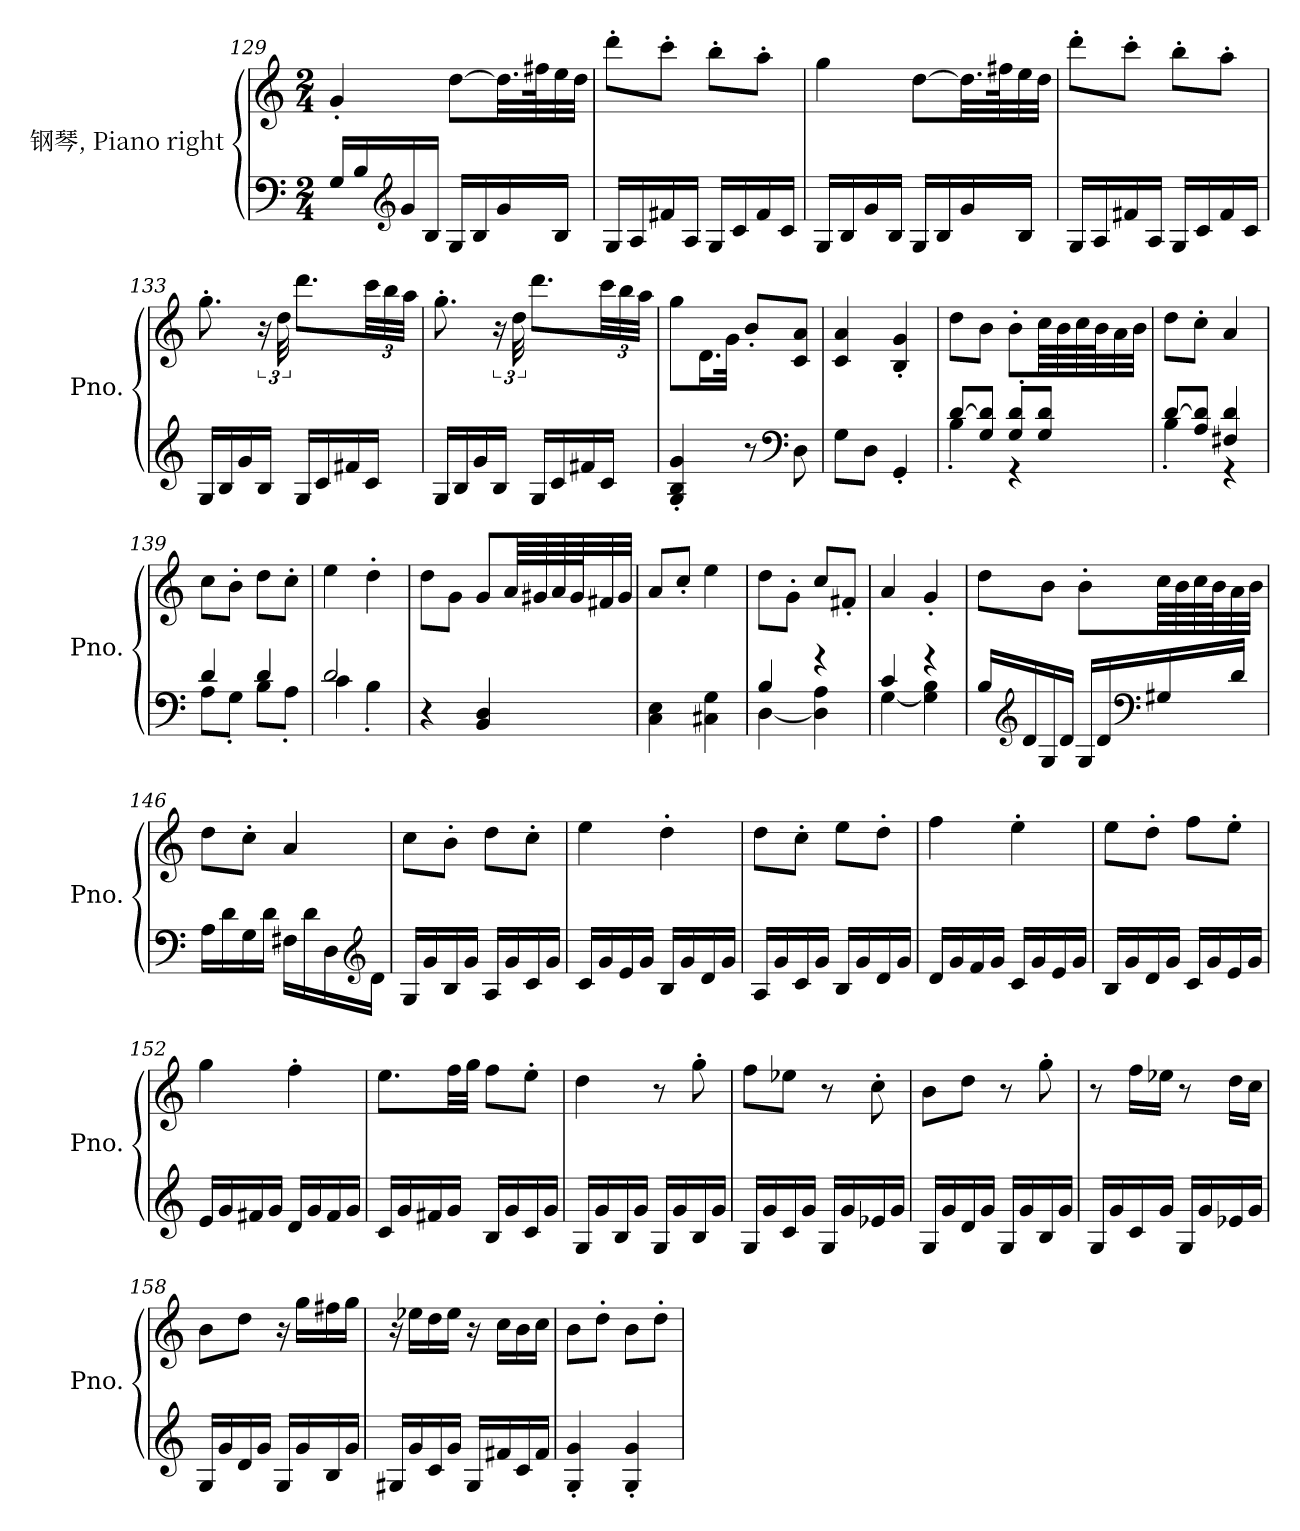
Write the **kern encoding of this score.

**kern	**kern
*part1	*part1
*staff2	*staff1
*I"钢琴, Piano right	*
*I'Pno.	*
!!LO:LB:g=z
*clefF4	*clefG2
*k[]	*k[]
*M2/4	*M2/4
=129	=129
16G/LL	4g'/
16B/	.
*clefG2	*
16g/	.
16B/JJ	.
*	*MM84
16G/LL	[8dd\L
16B/	.
16g/	32.dd\LL]
.	64ff#X\K
16B/JJ	32ee\
.	32dd\JJJ
=130	=130
*	*MM82
16G/LL	8ddd'\L
16A/	.
16f#X/	8ccc'\J
16A/JJ	.
16G/LL	8bb'\L
16c/	.
16f#/	8aa'\J
16c/JJ	.
=131	=131
16G/LL	4gg\
16B/	.
16g/	.
16B/JJ	.
*	*MM84
16G/LL	[8dd\L
16B/	.
16g/	32.dd\LL]
.	64ff#X\K
16B/JJ	32ee\
.	32dd\JJJ
!!LO:PB:g=z
=132	=132
*	*MM81
16G/LL	8ddd'\L
16A/	.
16f#X/	8ccc'\J
16A/JJ	.
16G/LL	8bb'\L
16c/	.
16f#/	8aa'\J
16c/JJ	.
=133	=133
16G/LL	8.gg'\
16B/	.
16g/	.
16B/JJ	24r
.	48dd\
*	*MM84
16G/LL	8.ddd\L
16c/	.
16f#X/	.
*	*Xbrackettup
16c/JJ	48ccc\LL
.	48bb\
.	48aa\JJJ
=134	=134
*	*MM81
16G/LL	8.gg'\
16B/	.
16g/	.
*	*brackettup
16B/JJ	24r
.	48dd\
*	*MM84
16G/LL	8.ddd\L
16c/	.
16f#X/	.
*	*Xbrackettup
16c/JJ	48ccc\LL
.	48bb\
.	48aa\JJJ
=135	=135
*	*MM81
4G/' 4B/' 4g/'	8gg\L
*	*MM75
.	16.d\L
.	32g\JJk
8r	8b'/L
*clefF4	*
*	*MM67
8D\	8c/ 8a/J
!!LO:LB:g=z
=136	=136
*	*MM58
8G\L	4c/ 4a/
8D\J	.
4GG'/	4B/' 4g/'
=137	=137
*^	*
[8d/L	4B'\	8dd\L
8G/ 8d/]J	.	8b\J
8G/' 8d/'L	4r	8b'\L
*	*	*MM79
8G/ 8d/J	.	64cc\LLL
.	.	64b\
.	.	64cc\
.	.	64b\J
.	.	32a\
.	.	32b\JJJ
=138	=138	=138
*	*	*MM82
[8d/L	4B'\	8dd\L
8A/ 8d/]J	.	8cc'\J
*	*	*MM84
4F#X/ 4d/	4r	4a/
=139	=139	=139
*	*	*MM83
4d/	8A\L	8cc\L
.	8G'\J	8b'\J
*	*	*MM82
4d/	8B\L	8dd\L
*	*	*MM75
.	8A'\J	8cc'\J
=140	=140	=140
*	*	*MM80
2d/	4c\	4ee\
*	*	*MM82
.	4B'\	4dd'\
*v	*v	*
=141	=141
*	*MM84
4r	8dd\L
.	8g\J
4BB/ 4D/	8g/L
*	*MM81
.	64a/LLL
.	64g#X/
.	64a/
.	64g#/J
.	32f#X/
.	32g#/JJJ
=142	=142
*	*MM84
4C\ 4E\	8a/L
*	*MM82
.	8cc'/J
*	*MM84
4C#X\ 4G\	4ee\
!!LO:LB:g=z
=143	=143
*	*MM84
*^	*
4B/	[4D\	8dd\L
*	*	*MM82
.	.	8g'\J
*	*	*MM80
4r	4D\] 4A\	8cc/L
*	*	*MM72
.	.	8f#X'/J
=144	=144	=144
*	*	*MM75
4c/	[4G\	4a/
*	*	*MM76
4r	4G\] 4B\	4g'/
*v	*v	*
=145	=145
16B/LL	8dd\L
*clefG2	*
16d/	.
16G/	8b\J
16d/JJ	.
16G/LL	8b'\L
16d/	.
*clefF4	*
*	*MM82
16G#X/	64cc\LLL
.	64b\
.	64cc\
.	64b\J
16d/JJ	32a\
.	32b\JJJ
=146	=146
*	*MM84
16A\LL	8dd\L
16d\	.
16G\	8cc'\J
16d\JJ	.
16F#X\LL	4a/
16d\	.
16D\	.
*clefG2	*
16d\JJ	.
=147	=147
*	*MM87
16G/LL	8cc\L
16g/	.
16B/	8b'\J
16g/JJ	.
16A/LL	8dd\L
16g/	.
*	*MM86
16c/	8cc'\J
16g/JJ	.
!!LO:LB:g=z
=148	=148
16c/LL	4ee\
16g/	.
16e/	.
16g/JJ	.
16B/LL	4dd'\
16g/	.
16d/	.
16g/JJ	.
=149	=149
*	*MM87
16A/LL	8dd\L
16g/	.
16c/	8cc'\J
16g/JJ	.
16B/LL	8ee\L
16g/	.
*	*MM86
16d/	8dd'\J
16g/JJ	.
=150	=150
16d/LL	4ff\
16g/	.
16f/	.
16g/JJ	.
16c/LL	4ee'\
16g/	.
16e/	.
16g/JJ	.
=151	=151
*	*MM87
16B/LL	8ee\L
16g/	.
16d/	8dd'\J
16g/JJ	.
16c/LL	8ff\L
16g/	.
*	*MM84
16e/	8ee'\J
16g/JJ	.
=152	=152
*	*MM86
16e/LL	4gg\
16g/	.
16f#X/	.
16g/JJ	.
16d/LL	4ff'\
16g/	.
16f#/	.
16g/JJ	.
!!LO:LB:g=z
=153	=153
16c/LL	8.ee\L
16g/	.
16f#X/	.
16g/JJ	32ff\LL
.	32gg\JJJ
16B/LL	8ff\L
16g/	.
16c/	8ee'\J
16g/JJ	.
=154	=154
16G/LL	4dd\
16g/	.
16B/	.
16g/JJ	.
16G/LL	8r
16g/	.
16B/	8gg'\
16g/JJ	.
=155	=155
*	*MM84
16G/LL	8ff\L
16g/	.
16c/	8ee-X\J
16g/JJ	.
16G/LL	8r
16g/	.
*	*MM86
16e-X/	8cc'\
16g/JJ	.
=156	=156
*	*MM84
16G/LL	8b\L
16g/	.
16d/	8dd\J
16g/JJ	.
16G/LL	8r
16g/	.
*	*MM86
16B/	8gg'\
16g/JJ	.
=157	=157
*	*MM84
16G/LL	8r
16g/	.
*	*MM86
16c/	16ff\LL
16g/JJ	16ee-X\JJ
*	*MM84
16G/LL	8r
16g/	.
*	*MM86
16e-X/	16dd\LL
16g/JJ	16cc\JJ
!!LO:LB:g=z
=158	=158
*	*MM84
16G/LL	8b\L
16g/	.
16d/	8dd\J
16g/JJ	.
16G/LL	16r
*	*MM86
16g/	16gg\LL
16B/	16ff#X\
16g/JJ	16gg\JJ
=159	=159
*	*MM82
16G#X/LL	16r
*	*MM84
16g/	16ee-X\LL
16c/	16dd\
16g/JJ	16ee-\JJ
*	*MM82
16G#/LL	16r
*	*MM83
16f#X/	16cc\LL
16c/	16b\
16f#/JJ	16cc\JJ
=160	=160
*	*MM84
4G/' 4g/'	8b\L
*	*MM82
.	8dd'\J
*	*MM84
4G/' 4g/'	8b\L
*	*MM82
.	8dd'\J
=	=
*-	*-
